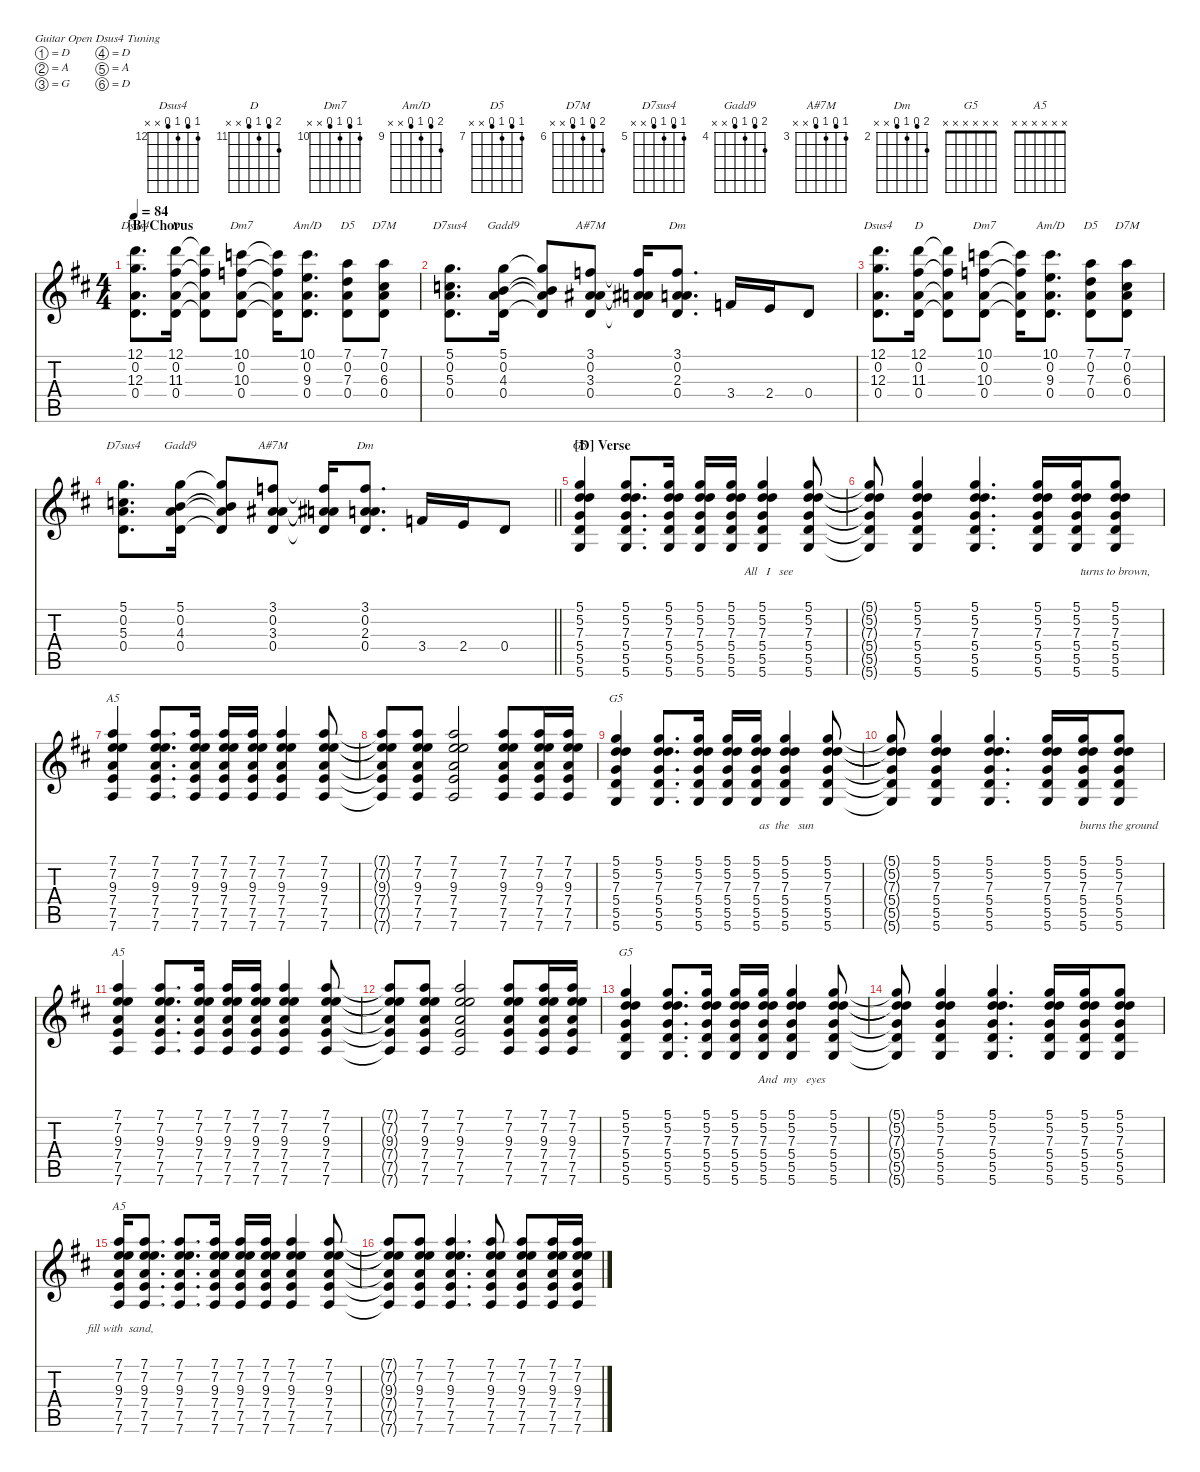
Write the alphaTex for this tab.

\hideDynamics
\bracketExtendMode nobrackets
\singleTrackTrackNamePolicy hidden
\multiTrackTrackNamePolicy hidden
\otherSystemsTrackNameOrientation horizontal
\track ("Dadgad" "E-Gt") {solo instrument distortionguitar}
\staff {score tabs}
\tuning (D4 A3 G3 D3 A2 D2)
\chord ("Dsus4" 12 11 12 11 x x) {firstfret 12 showfingering false}
\chord ("D" 12 10 11 10 x x) {firstfret 11 showfingering false}
\chord ("Dm7" 10 9 10 9 x x) {firstfret 10 showfingering false}
\chord ("Am/D" 10 8 9 8 x x) {firstfret 9 showfingering false}
\chord ("D5" 7 6 7 6 x x) {firstfret 7 showfingering false}
\chord ("D7M" 7 5 6 5 x x) {firstfret 6 showfingering false}
\chord ("D7sus4" 5 4 5 4 x x) {firstfret 5 showfingering false}
\chord ("Gadd9" 5 3 4 3 x x) {firstfret 4 showfingering false}
\chord ("A#7M" 3 2 3 2 x x) {firstfret 3 showfingering false}
\chord ("Dm" 3 1 2 1 x x) {firstfret 2 showfingering false}
\chord ("G5" 5 5 7 5 5 5) {firstfret 5 showfingering false barre (5 5 5 5)}
\chord ("A5" 7 7 9 7 7 7) {firstfret 7 showfingering false barre (7 7 7 7)}
\chord ("G5" x x x x x x)
\chord ("A5" x x x x x x)
\ts (4 4)
\section ("B" "Chorus")
\tempo 84
\clef g2
\ks d
(12.1{acc forcenatural} 0.2{acc forcenatural} 12.3{acc forcenatural} 0.4{acc forcenatural}).8{d ch "Dsus4" dy f beam Down} (12.1{acc forcenatural} 0.2{acc forcenatural} 11.3{acc #} 0.4{acc forcenatural}).16{ch "D" beam Down} (12.1{t acc forcenatural} 0.2{t acc forcenatural} 11.3{t acc #} 0.4{t acc forcenatural}).8{beam Down} (10.1{acc forcenatural} 0.2{acc forcenatural} 10.3{acc forcenatural} 0.4{acc forcenatural}).8{ch "Dm7" beam Down} (10.1{t acc forcenatural} 0.2{t acc forcenatural} 10.3{t acc forcenatural} 0.4{t acc forcenatural}).16{beam Down} (10.1{acc forcenatural} 0.2{acc forcenatural} 9.3{acc forcenatural} 0.4{acc forcenatural}).8{d ch "Am/D" beam Down} (7.1{acc forcenatural} 0.2{acc forcenatural} 7.3{acc forcenatural} 0.4{acc forcenatural}).8{ch "D5" beam Down} (7.1{acc forcenatural} 0.2{acc forcenatural} 6.3{acc #} 0.4{acc forcenatural}).8{ch "D7M" beam Down} |
(5.1{acc forcenatural} 0.2{acc forcenatural} 5.3{acc forcenatural} 0.4{acc forcenatural}).8{d ch "D7sus4" beam Down} (5.1{acc forcenatural} 0.2{acc forcenatural} 4.3{acc forcenatural} 0.4{acc forcenatural}).16{ch "Gadd9" beam Down} (5.1{t acc forcenatural} 0.2{t acc forcenatural} 4.3{t acc forcenatural} 0.4{t acc forcenatural}).8{beam Up} (3.1{acc forcenatural} 0.2{acc forcenatural} 3.3{acc #} 0.4{acc forcenatural}).8{ch "A#7M" beam Up} (3.1{t acc forcenatural} 0.2{t acc forcenatural} 3.3{t acc #} 0.4{t acc forcenatural}).16{beam Up} (3.1{acc forcenatural} 0.2{acc forcenatural} 2.3{acc forcenatural} 0.4{acc forcenatural}).8{d ch "Dm" beam Up} 3.4{acc forcenatural}.16{beam Up} 2.4{acc forcenatural}.16{beam Up} 0.4{acc forcenatural}.8{beam Up} |
(12.1{acc forcenatural} 0.2{acc forcenatural} 12.3{acc forcenatural} 0.4{acc forcenatural}).8{d ch "Dsus4" beam Down} (12.1{acc forcenatural} 0.2{acc forcenatural} 11.3{acc #} 0.4{acc forcenatural}).16{ch "D" beam Down} (12.1{t acc forcenatural} 0.2{t acc forcenatural} 11.3{t acc #} 0.4{t acc forcenatural}).8{beam Down} (10.1{acc forcenatural} 0.2{acc forcenatural} 10.3{acc forcenatural} 0.4{acc forcenatural}).8{ch "Dm7" beam Down} (10.1{t acc forcenatural} 0.2{t acc forcenatural} 10.3{t acc forcenatural} 0.4{t acc forcenatural}).16{beam Down} (10.1{acc forcenatural} 0.2{acc forcenatural} 9.3{acc forcenatural} 0.4{acc forcenatural}).8{d ch "Am/D" beam Down} (7.1{acc forcenatural} 0.2{acc forcenatural} 7.3{acc forcenatural} 0.4{acc forcenatural}).8{ch "D5" beam Down} (7.1{acc forcenatural} 0.2{acc forcenatural} 6.3{acc #} 0.4{acc forcenatural}).8{ch "D7M" beam Down} |
\barLineRight lightlight
(5.1{acc forcenatural} 0.2{acc forcenatural} 5.3{acc forcenatural} 0.4{acc forcenatural}).8{d ch "D7sus4" beam Down} (5.1{acc forcenatural} 0.2{acc forcenatural} 4.3{acc forcenatural} 0.4{acc forcenatural}).16{ch "Gadd9" beam Down} (5.1{t acc forcenatural} 0.2{t acc forcenatural} 4.3{t acc forcenatural} 0.4{t acc forcenatural}).8{beam Up} (3.1{acc forcenatural} 0.2{acc forcenatural} 3.3{acc #} 0.4{acc forcenatural}).8{ch "A#7M" beam Up} (3.1{t acc forcenatural} 0.2{t acc forcenatural} 3.3{t acc #} 0.4{t acc forcenatural}).16{beam Up} (3.1{acc forcenatural} 0.2{acc forcenatural} 2.3{acc forcenatural} 0.4{acc forcenatural}).8{d ch "Dm" beam Up} 3.4{acc forcenatural}.16{beam Up} 2.4{acc forcenatural}.16{beam Up} 0.4{acc forcenatural}.8{beam Up} |
\section ("D" "Verse")
(5.1{acc forcenatural} 5.2{acc forcenatural} 7.3{acc forcenatural} 5.4{acc forcenatural} 5.5{acc forcenatural} 5.6{acc forcenatural}).4{ch "G5" beam Up} (5.1{acc forcenatural} 5.2{acc forcenatural} 7.3{acc forcenatural} 5.4{acc forcenatural} 5.5{acc forcenatural} 5.6{acc forcenatural}).8{d beam Up} (5.1{acc forcenatural} 5.2{acc forcenatural} 7.3{acc forcenatural} 5.4{acc forcenatural} 5.5{acc forcenatural} 5.6{acc forcenatural}).16{beam Up} (5.1{acc forcenatural} 5.2{acc forcenatural} 7.3{acc forcenatural} 5.4{acc forcenatural} 5.5{acc forcenatural} 5.6{acc forcenatural}).16{beam Up} (5.1{acc forcenatural} 5.2{acc forcenatural} 7.3{acc forcenatural} 5.4{acc forcenatural} 5.5{acc forcenatural} 5.6{acc forcenatural}).16{beam Up} (5.1{acc forcenatural} 5.2{acc forcenatural} 7.3{acc forcenatural} 5.4{acc forcenatural} 5.5{acc forcenatural} 5.6{acc forcenatural}).4{lyrics (0 "") lyrics (1 "    All   I   see ") lyrics (2 "") lyrics (3 "") lyrics (4 "") beam Up} (5.1{acc forcenatural} 5.2{acc forcenatural} 7.3{acc forcenatural} 5.4{acc forcenatural} 5.5{acc forcenatural} 5.6{acc forcenatural}).8{beam Up} |
(5.1{t acc forcenatural} 5.2{t acc forcenatural} 7.3{t acc forcenatural} 5.4{t acc forcenatural} 5.5{t acc forcenatural} 5.6{t acc forcenatural}).8{beam Up} (5.1{acc forcenatural} 5.2{acc forcenatural} 7.3{acc forcenatural} 5.4{acc forcenatural} 5.5{acc forcenatural} 5.6{acc forcenatural}).4{beam Up} (5.1{acc forcenatural} 5.2{acc forcenatural} 7.3{acc forcenatural} 5.4{acc forcenatural} 5.5{acc forcenatural} 5.6{acc forcenatural}).4{d beam Up} (5.1{acc forcenatural} 5.2{acc forcenatural} 7.3{acc forcenatural} 5.4{acc forcenatural} 5.5{acc forcenatural} 5.6{acc forcenatural}).16{beam Up} (5.1{acc forcenatural} 5.2{acc forcenatural} 7.3{acc forcenatural} 5.4{acc forcenatural} 5.5{acc forcenatural} 5.6{acc forcenatural}).16{beam Up} (5.1{acc forcenatural} 5.2{acc forcenatural} 7.3{acc forcenatural} 5.4{acc forcenatural} 5.5{acc forcenatural} 5.6{acc forcenatural}).8{lyrics (0 "") lyrics (1 "turns to brown,") lyrics (2 "") lyrics (3 "") lyrics (4 "") beam Up} |
(7.1{acc forcenatural} 7.2{acc forcenatural} 9.3{acc forcenatural} 7.4{acc forcenatural} 7.5{acc forcenatural} 7.6{acc forcenatural}).4{ch "A5" beam Up} (7.1{acc forcenatural} 7.2{acc forcenatural} 9.3{acc forcenatural} 7.4{acc forcenatural} 7.5{acc forcenatural} 7.6{acc forcenatural}).8{d beam Up} (7.1{acc forcenatural} 7.2{acc forcenatural} 9.3{acc forcenatural} 7.4{acc forcenatural} 7.5{acc forcenatural} 7.6{acc forcenatural}).16{beam Up} (7.1{acc forcenatural} 7.2{acc forcenatural} 9.3{acc forcenatural} 7.4{acc forcenatural} 7.5{acc forcenatural} 7.6{acc forcenatural}).16{beam Up} (7.1{acc forcenatural} 7.2{acc forcenatural} 9.3{acc forcenatural} 7.4{acc forcenatural} 7.5{acc forcenatural} 7.6{acc forcenatural}).16{beam Up} (7.1{acc forcenatural} 7.2{acc forcenatural} 9.3{acc forcenatural} 7.4{acc forcenatural} 7.5{acc forcenatural} 7.6{acc forcenatural}).4{beam Up} (7.1{acc forcenatural} 7.2{acc forcenatural} 9.3{acc forcenatural} 7.4{acc forcenatural} 7.5{acc forcenatural} 7.6{acc forcenatural}).8{beam Up} |
(7.1{t acc forcenatural} 7.2{t acc forcenatural} 9.3{t acc forcenatural} 7.4{t acc forcenatural} 7.5{t acc forcenatural} 7.6{t acc forcenatural}).8{beam Up} (7.1{acc forcenatural} 7.2{acc forcenatural} 9.3{acc forcenatural} 7.4{acc forcenatural} 7.5{acc forcenatural} 7.6{acc forcenatural}).8{beam Up} (7.1{acc forcenatural} 7.2{acc forcenatural} 9.3{acc forcenatural} 7.4{acc forcenatural} 7.5{acc forcenatural} 7.6{acc forcenatural}).2{beam Up} (7.1{acc forcenatural} 7.2{acc forcenatural} 9.3{acc forcenatural} 7.4{acc forcenatural} 7.5{acc forcenatural} 7.6{acc forcenatural}).8{beam Up} (7.1{acc forcenatural} 7.2{acc forcenatural} 9.3{acc forcenatural} 7.4{acc forcenatural} 7.5{acc forcenatural} 7.6{acc forcenatural}).16{beam Up} (7.1{acc forcenatural} 7.2{acc forcenatural} 9.3{acc forcenatural} 7.4{acc forcenatural} 7.5{acc forcenatural} 7.6{acc forcenatural}).16{beam Up} |
(5.1{acc forcenatural} 5.2{acc forcenatural} 7.3{acc forcenatural} 5.4{acc forcenatural} 5.5{acc forcenatural} 5.6{acc forcenatural}).4{ch "G5" beam Up} (5.1{acc forcenatural} 5.2{acc forcenatural} 7.3{acc forcenatural} 5.4{acc forcenatural} 5.5{acc forcenatural} 5.6{acc forcenatural}).8{d beam Up} (5.1{acc forcenatural} 5.2{acc forcenatural} 7.3{acc forcenatural} 5.4{acc forcenatural} 5.5{acc forcenatural} 5.6{acc forcenatural}).16{beam Up} (5.1{acc forcenatural} 5.2{acc forcenatural} 7.3{acc forcenatural} 5.4{acc forcenatural} 5.5{acc forcenatural} 5.6{acc forcenatural}).16{beam Up} (5.1{acc forcenatural} 5.2{acc forcenatural} 7.3{acc forcenatural} 5.4{acc forcenatural} 5.5{acc forcenatural} 5.6{acc forcenatural}).16{beam Up} (5.1{acc forcenatural} 5.2{acc forcenatural} 7.3{acc forcenatural} 5.4{acc forcenatural} 5.5{acc forcenatural} 5.6{acc forcenatural}).4{lyrics (0 "") lyrics (1 " as  the   sun ") lyrics (2 "") lyrics (3 "") lyrics (4 "") beam Up} (5.1{acc forcenatural} 5.2{acc forcenatural} 7.3{acc forcenatural} 5.4{acc forcenatural} 5.5{acc forcenatural} 5.6{acc forcenatural}).8{beam Up} |
(5.1{t acc forcenatural} 5.2{t acc forcenatural} 7.3{t acc forcenatural} 5.4{t acc forcenatural} 5.5{t acc forcenatural} 5.6{t acc forcenatural}).8{beam Up} (5.1{acc forcenatural} 5.2{acc forcenatural} 7.3{acc forcenatural} 5.4{acc forcenatural} 5.5{acc forcenatural} 5.6{acc forcenatural}).4{beam Up} (5.1{acc forcenatural} 5.2{acc forcenatural} 7.3{acc forcenatural} 5.4{acc forcenatural} 5.5{acc forcenatural} 5.6{acc forcenatural}).4{d beam Up} (5.1{acc forcenatural} 5.2{acc forcenatural} 7.3{acc forcenatural} 5.4{acc forcenatural} 5.5{acc forcenatural} 5.6{acc forcenatural}).16{beam Up} (5.1{acc forcenatural} 5.2{acc forcenatural} 7.3{acc forcenatural} 5.4{acc forcenatural} 5.5{acc forcenatural} 5.6{acc forcenatural}).16{beam Up} (5.1{acc forcenatural} 5.2{acc forcenatural} 7.3{acc forcenatural} 5.4{acc forcenatural} 5.5{acc forcenatural} 5.6{acc forcenatural}).8{lyrics (0 "") lyrics (1 "burns the ground") lyrics (2 "") lyrics (3 "") lyrics (4 "") beam Up} |
(7.1{acc forcenatural} 7.2{acc forcenatural} 9.3{acc forcenatural} 7.4{acc forcenatural} 7.5{acc forcenatural} 7.6{acc forcenatural}).4{ch "A5" beam Up} (7.1{acc forcenatural} 7.2{acc forcenatural} 9.3{acc forcenatural} 7.4{acc forcenatural} 7.5{acc forcenatural} 7.6{acc forcenatural}).8{d beam Up} (7.1{acc forcenatural} 7.2{acc forcenatural} 9.3{acc forcenatural} 7.4{acc forcenatural} 7.5{acc forcenatural} 7.6{acc forcenatural}).16{beam Up} (7.1{acc forcenatural} 7.2{acc forcenatural} 9.3{acc forcenatural} 7.4{acc forcenatural} 7.5{acc forcenatural} 7.6{acc forcenatural}).16{beam Up} (7.1{acc forcenatural} 7.2{acc forcenatural} 9.3{acc forcenatural} 7.4{acc forcenatural} 7.5{acc forcenatural} 7.6{acc forcenatural}).16{beam Up} (7.1{acc forcenatural} 7.2{acc forcenatural} 9.3{acc forcenatural} 7.4{acc forcenatural} 7.5{acc forcenatural} 7.6{acc forcenatural}).4{beam Up} (7.1{acc forcenatural} 7.2{acc forcenatural} 9.3{acc forcenatural} 7.4{acc forcenatural} 7.5{acc forcenatural} 7.6{acc forcenatural}).8{beam Up} |
(7.1{t acc forcenatural} 7.2{t acc forcenatural} 9.3{t acc forcenatural} 7.4{t acc forcenatural} 7.5{t acc forcenatural} 7.6{t acc forcenatural}).8{beam Up} (7.1{acc forcenatural} 7.2{acc forcenatural} 9.3{acc forcenatural} 7.4{acc forcenatural} 7.5{acc forcenatural} 7.6{acc forcenatural}).8{beam Up} (7.1{acc forcenatural} 7.2{acc forcenatural} 9.3{acc forcenatural} 7.4{acc forcenatural} 7.5{acc forcenatural} 7.6{acc forcenatural}).2{beam Up} (7.1{acc forcenatural} 7.2{acc forcenatural} 9.3{acc forcenatural} 7.4{acc forcenatural} 7.5{acc forcenatural} 7.6{acc forcenatural}).8{beam Up} (7.1{acc forcenatural} 7.2{acc forcenatural} 9.3{acc forcenatural} 7.4{acc forcenatural} 7.5{acc forcenatural} 7.6{acc forcenatural}).16{beam Up} (7.1{acc forcenatural} 7.2{acc forcenatural} 9.3{acc forcenatural} 7.4{acc forcenatural} 7.5{acc forcenatural} 7.6{acc forcenatural}).16{beam Up} |
(5.1{acc forcenatural} 5.2{acc forcenatural} 7.3{acc forcenatural} 5.4{acc forcenatural} 5.5{acc forcenatural} 5.6{acc forcenatural}).4{ch "G5" beam Up} (5.1{acc forcenatural} 5.2{acc forcenatural} 7.3{acc forcenatural} 5.4{acc forcenatural} 5.5{acc forcenatural} 5.6{acc forcenatural}).8{d beam Up} (5.1{acc forcenatural} 5.2{acc forcenatural} 7.3{acc forcenatural} 5.4{acc forcenatural} 5.5{acc forcenatural} 5.6{acc forcenatural}).16{beam Up} (5.1{acc forcenatural} 5.2{acc forcenatural} 7.3{acc forcenatural} 5.4{acc forcenatural} 5.5{acc forcenatural} 5.6{acc forcenatural}).16{beam Up} (5.1{acc forcenatural} 5.2{acc forcenatural} 7.3{acc forcenatural} 5.4{acc forcenatural} 5.5{acc forcenatural} 5.6{acc forcenatural}).16{beam Up} (5.1{acc forcenatural} 5.2{acc forcenatural} 7.3{acc forcenatural} 5.4{acc forcenatural} 5.5{acc forcenatural} 5.6{acc forcenatural}).4{lyrics (0 "") lyrics (1 "And  my   eyes") lyrics (2 "") lyrics (3 "") lyrics (4 "") beam Up} (5.1{acc forcenatural} 5.2{acc forcenatural} 7.3{acc forcenatural} 5.4{acc forcenatural} 5.5{acc forcenatural} 5.6{acc forcenatural}).8{beam Up} |
(5.1{t acc forcenatural} 5.2{t acc forcenatural} 7.3{t acc forcenatural} 5.4{t acc forcenatural} 5.5{t acc forcenatural} 5.6{t acc forcenatural}).8{beam Up} (5.1{acc forcenatural} 5.2{acc forcenatural} 7.3{acc forcenatural} 5.4{acc forcenatural} 5.5{acc forcenatural} 5.6{acc forcenatural}).4{beam Up} (5.1{acc forcenatural} 5.2{acc forcenatural} 7.3{acc forcenatural} 5.4{acc forcenatural} 5.5{acc forcenatural} 5.6{acc forcenatural}).4{d beam Up} (5.1{acc forcenatural} 5.2{acc forcenatural} 7.3{acc forcenatural} 5.4{acc forcenatural} 5.5{acc forcenatural} 5.6{acc forcenatural}).16{beam Up} (5.1{acc forcenatural} 5.2{acc forcenatural} 7.3{acc forcenatural} 5.4{acc forcenatural} 5.5{acc forcenatural} 5.6{acc forcenatural}).16{beam Up} (5.1{acc forcenatural} 5.2{acc forcenatural} 7.3{acc forcenatural} 5.4{acc forcenatural} 5.5{acc forcenatural} 5.6{acc forcenatural}).8{beam Up} |
(7.1{acc forcenatural} 7.2{acc forcenatural} 9.3{acc forcenatural} 7.4{acc forcenatural} 7.5{acc forcenatural} 7.6{acc forcenatural}).16{ch "A5" lyrics (0 "") lyrics (1 " fill with  sand,     ") lyrics (2 "") lyrics (3 "") lyrics (4 "") beam Up} (7.1{acc forcenatural} 7.2{acc forcenatural} 9.3{acc forcenatural} 7.4{acc forcenatural} 7.5{acc forcenatural} 7.6{acc forcenatural}).8{d beam Up} (7.1{acc forcenatural} 7.2{acc forcenatural} 9.3{acc forcenatural} 7.4{acc forcenatural} 7.5{acc forcenatural} 7.6{acc forcenatural}).8{d beam Up} (7.1{acc forcenatural} 7.2{acc forcenatural} 9.3{acc forcenatural} 7.4{acc forcenatural} 7.5{acc forcenatural} 7.6{acc forcenatural}).16{beam Up} (7.1{acc forcenatural} 7.2{acc forcenatural} 9.3{acc forcenatural} 7.4{acc forcenatural} 7.5{acc forcenatural} 7.6{acc forcenatural}).16{beam Up} (7.1{acc forcenatural} 7.2{acc forcenatural} 9.3{acc forcenatural} 7.4{acc forcenatural} 7.5{acc forcenatural} 7.6{acc forcenatural}).16{beam Up} (7.1{acc forcenatural} 7.2{acc forcenatural} 9.3{acc forcenatural} 7.4{acc forcenatural} 7.5{acc forcenatural} 7.6{acc forcenatural}).4{beam Up} (7.1{acc forcenatural} 7.2{acc forcenatural} 9.3{acc forcenatural} 7.4{acc forcenatural} 7.5{acc forcenatural} 7.6{acc forcenatural}).8{beam Up} |
(7.1{t acc forcenatural} 7.2{t acc forcenatural} 9.3{t acc forcenatural} 7.4{t acc forcenatural} 7.5{t acc forcenatural} 7.6{t acc forcenatural}).8{beam Up} (7.1{acc forcenatural} 7.2{acc forcenatural} 9.3{acc forcenatural} 7.4{acc forcenatural} 7.5{acc forcenatural} 7.6{acc forcenatural}).8{beam Up} (7.1{acc forcenatural} 7.2{acc forcenatural} 9.3{acc forcenatural} 7.4{acc forcenatural} 7.5{acc forcenatural} 7.6{acc forcenatural}).4{d beam Up} (7.1{acc forcenatural} 7.2{acc forcenatural} 9.3{acc forcenatural} 7.4{acc forcenatural} 7.5{acc forcenatural} 7.6{acc forcenatural}).8{beam Up} (7.1{acc forcenatural} 7.2{acc forcenatural} 9.3{acc forcenatural} 7.4{acc forcenatural} 7.5{acc forcenatural} 7.6{acc forcenatural}).8{beam Up} (7.1{acc forcenatural} 7.2{acc forcenatural} 9.3{acc forcenatural} 7.4{acc forcenatural} 7.5{acc forcenatural} 7.6{acc forcenatural}).16{beam Up} (7.1{acc forcenatural} 7.2{acc forcenatural} 9.3{acc forcenatural} 7.4{acc forcenatural} 7.5{acc forcenatural} 7.6{acc forcenatural}).16{beam Up}
